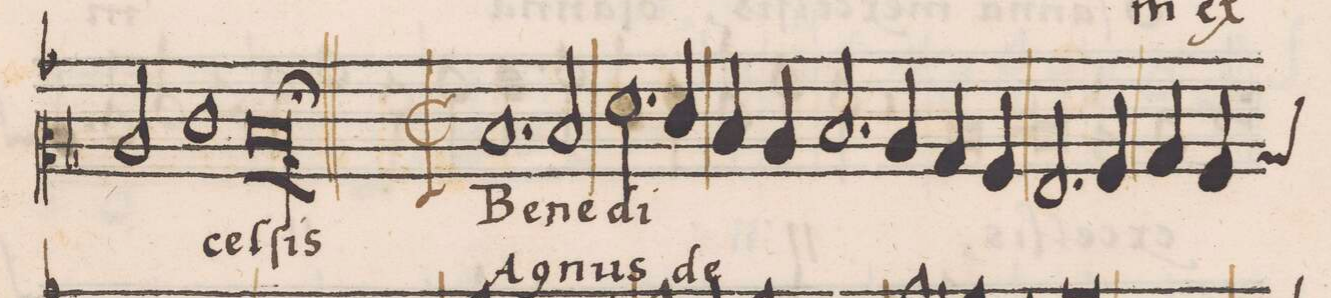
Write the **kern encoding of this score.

**kern	**text
*I"ALTVS	*
*clefC2	*
*k[b-]	*
*met(C|)	*
*M2/1	*
1.d	A-
2d/	-gnus
=42-	=42-
2.f\	de-
4e/	.
4d/	.
4c/	.
2.d/	.
=43-	=43-
4c/	.
4B-/	.
4A/	.
2.G/	.
4A/	.
=44-	=44-
4B-/	.
*custos:B	*
4A/	.
*-	*-
